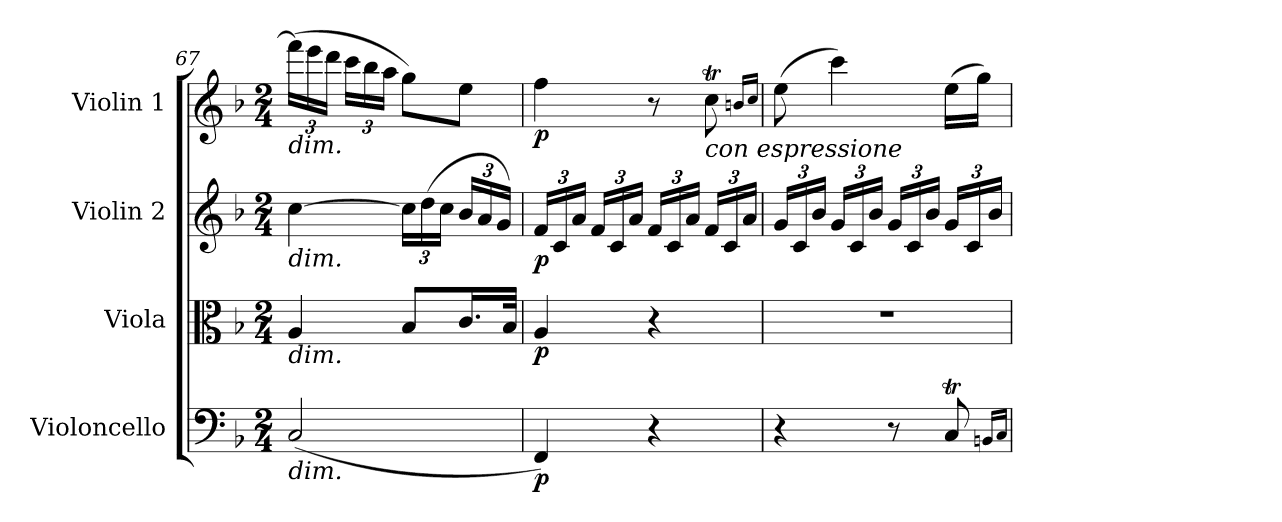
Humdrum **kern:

**kern	**dynam	**kern	**dynam	**kern	**dynam	**kern	**dynam
*part4	*part4	*part3	*part3	*part2	*part2	*part1	*part1
*staff4	*staff4	*staff3	*staff3	*staff2	*staff2	*staff1	*staff1
*I"Violoncello	*	*I"Viola	*	*I"Violin 2	*	*I"Violin 1	*
*I'Vc	*	*I'Vla	*	*I'Vln	*	*I'Vln	*
!!LO:LB:g=z
*clefF4	*	*clefC3	*	*clefG2	*	*clefG2	*
*k[b-]	*	*k[b-]	*	*k[b-]	*	*k[b-]	*
*M2/4	*	*M2/4	*	*M2/4	*	*M2/4	*
*	*	*	*	*	*	*Xbrackettup	*
=67	=67	=67	=67	=67	=67	=67	=67
!	!	!	!	!	!	!LO:TX:b:i:t=dim.	!
!	!	!	!	!LO:TX:b:i:t=dim.	!	!	!
!	!	!LO:TX:b:i:t=dim.	!	!	!	!	!
!LO:TX:b:i:t=dim.	!	!	!	!	!	!	!
(2C/	.	4A/	.	[4cc\	.	(24fff\LL]	.
.	.	.	.	.	.	24eee\	.
.	.	.	.	.	.	24ddd\JJ	.
.	.	.	.	.	.	24ccc\LL	.
.	.	.	.	.	.	24bb-\	.
.	.	.	.	.	.	24aa\JJ	.
*	*	*	*	*Xbrackettup	*	*	*
.	.	8B-/L	.	24cc\LL]	.	8gg\L)	.
.	.	.	.	(24dd\	.	.	.
.	.	.	.	24cc\JJ	.	.	.
.	.	16.c/L	.	24b-/LL	.	8ee\J	.
.	.	.	.	24a/	.	.	.
.	.	.	.	24g/JJ)	.	.	.
.	.	32B-/JJk	.	.	.	.	.
=68	=68	=68	=68	=68	=68	=68	=68
!	!LO:DY:b	!	!LO:DY:b	!	!LO:DY:b	!	!LO:DY:b
4FF/)	p	4A/	p	24f/LL	p	4ff\	p
.	.	.	.	24c/	.	.	.
.	.	.	.	24a/JJ	.	.	.
.	.	.	.	24f/LL	.	.	.
.	.	.	.	24c/	.	.	.
.	.	.	.	24a/JJ	.	.	.
4r	.	4r	.	24f/LL	.	8r	.
.	.	.	.	24c/	.	.	.
.	.	.	.	24a/JJ	.	.	.
!	!	!	!	!	!	!LO:TX:b:i:t=con espressione	!
.	.	.	.	24f/LL	.	8ccT\	.
.	.	.	.	24c/	.	.	.
.	.	.	.	24a/JJ	.	.	.
.	.	.	.	.	.	16qbn/LL	.
.	.	.	.	.	.	16qcc/JJ	.
=69	=69	=69	=69	=69	=69	=69	=69
4r	.	2r	.	24g/LL	.	(8ee\	.
.	.	.	.	24c/	.	.	.
.	.	.	.	24b-/JJ	.	.	.
.	.	.	.	24g/LL	.	4ccc\)	.
.	.	.	.	24c/	.	.	.
.	.	.	.	24b-/JJ	.	.	.
8r	.	.	.	24g/LL	.	.	.
.	.	.	.	24c/	.	.	.
.	.	.	.	24b-/JJ	.	.	.
!	!LO:DY:b	!	!	!	!	!	!
!	!LO:DY:n=1:b	!	!	!	!	!	!
8CT/	p other-dynamics	.	.	24g/LL	.	(16ee\LL	.
.	.	.	.	24c/	.	.	.
.	.	.	.	.	.	16gg\JJ)	.
.	.	.	.	24b-/JJ	.	.	.
16qBBn/LL	.	.	.	.	.	.	.
16qC/JJ	.	.	.	.	.	.	.
=	=	=	=	=	=	=	=
*-	*-	*-	*-	*-	*-	*-	*-
